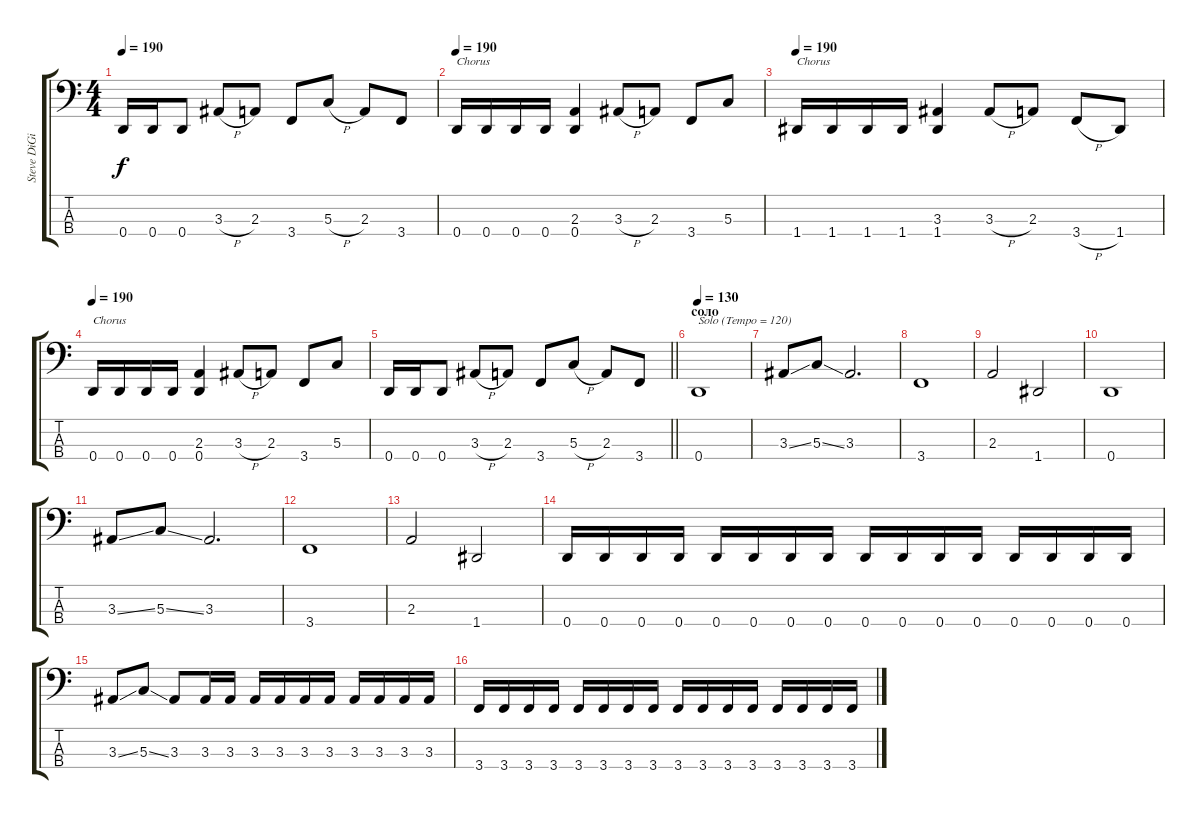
\track ("Steve DiGiorgio" "Steve DiGi") {instrument electricbassfinger}
\staff {score tabs}
\tuning (F2 C2 G1 D1) {hide}
\ts (4 4)
\tempo 190
\clef f4
\ks c
0.4.16{dy f} 0.4.16 0.4.8 3.3{h}.8 2.3.8 3.4.8 5.3{h}.8 2.3.8 3.4.8 |
\tempo 190
0.4.16{txt "Chorus"} 0.4.16 0.4.16 0.4.16 (2.3 0.4).4 3.3{h}.8 2.3.8 3.4.8 5.3.8 |
\tempo 190
1.4.16{txt "Chorus"} 1.4.16 1.4.16 1.4.16 (3.3 1.4).4 3.3{h}.8 2.3.8 3.4{h}.8 1.4.8 |
\tempo 190
0.4.16{txt "Chorus"} 0.4.16 0.4.16 0.4.16 (2.3 0.4).4 3.3{h}.8 2.3.8 3.4.8 5.3.8 |
\barLineRight lightlight
0.4.16 0.4.16 0.4.8 3.3{h}.8 2.3.8 3.4.8 5.3{h}.8 2.3.8 3.4.8 |
\section ("" "соло")
\tempo 130
0.4.1{txt "Solo (Tempo = 120)"} |
3.3{ss}.8 5.3{ss}.8 3.3.2{d} |
3.4.1 |
2.3.2 1.4.2 |
0.4.1 |
3.3{ss}.8 5.3{ss}.8 3.3.2{d} |
3.4.1 |
2.3.2 1.4.2 |
0.4.16 0.4.16 0.4.16 0.4.16 0.4.16 0.4.16 0.4.16 0.4.16 0.4.16 0.4.16 0.4.16 0.4.16 0.4.16 0.4.16 0.4.16 0.4.16 |
3.3{ss}.8 5.3{ss}.8 3.3.8 3.3.16 3.3.16 3.3.16 3.3.16 3.3.16 3.3.16 3.3.16 3.3.16 3.3.16 3.3.16 |
3.4.16 3.4.16 3.4.16 3.4.16 3.4.16 3.4.16 3.4.16 3.4.16 3.4.16 3.4.16 3.4.16 3.4.16 3.4.16 3.4.16 3.4.16 3.4.16
